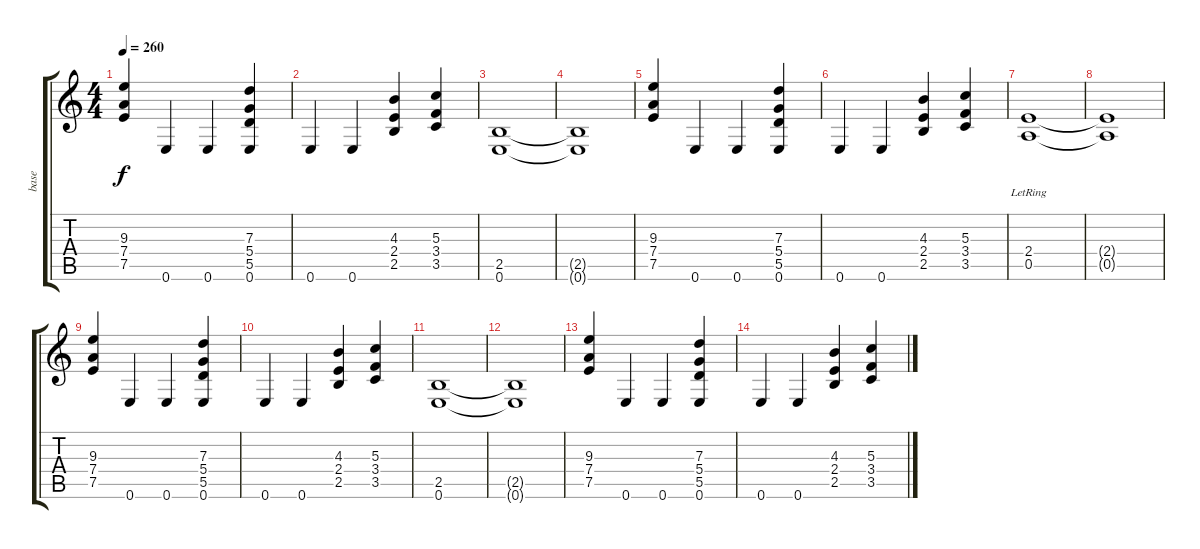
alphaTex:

\track ("base" "base") {instrument distortionguitar}
\staff {score tabs}
\tuning (E4 B3 G3 D3 A2 E2) {hide}
\ts (4 4)
\tempo 260
\clef g2
\ks c
(9.3 7.4 7.5).4{dy f} 0.6.4 0.6.4 (7.3 5.4 5.5 0.6).4 |
0.6.4 0.6.4 (4.3 2.4 2.5).4 (5.3 3.4 3.5).4 |
(2.5 0.6).1 |
(2.5{t} 0.6{t}).1 |
(9.3 7.4 7.5).4 0.6.4 0.6.4 (7.3 5.4 5.5 0.6).4 |
0.6.4 0.6.4 (4.3 2.4 2.5).4 (5.3 3.4 3.5).4 |
(2.4{lr} 0.5).1 |
(2.4{t} 0.5{t}).1 |
(9.3 7.4 7.5).4 0.6.4 0.6.4 (7.3 5.4 5.5 0.6).4 |
0.6.4 0.6.4 (4.3 2.4 2.5).4 (5.3 3.4 3.5).4 |
(2.5 0.6).1 |
(2.5{t} 0.6{t}).1 |
(9.3 7.4 7.5).4 0.6.4 0.6.4 (7.3 5.4 5.5 0.6).4 |
0.6.4 0.6.4 (4.3 2.4 2.5).4 (5.3 3.4 3.5).4
